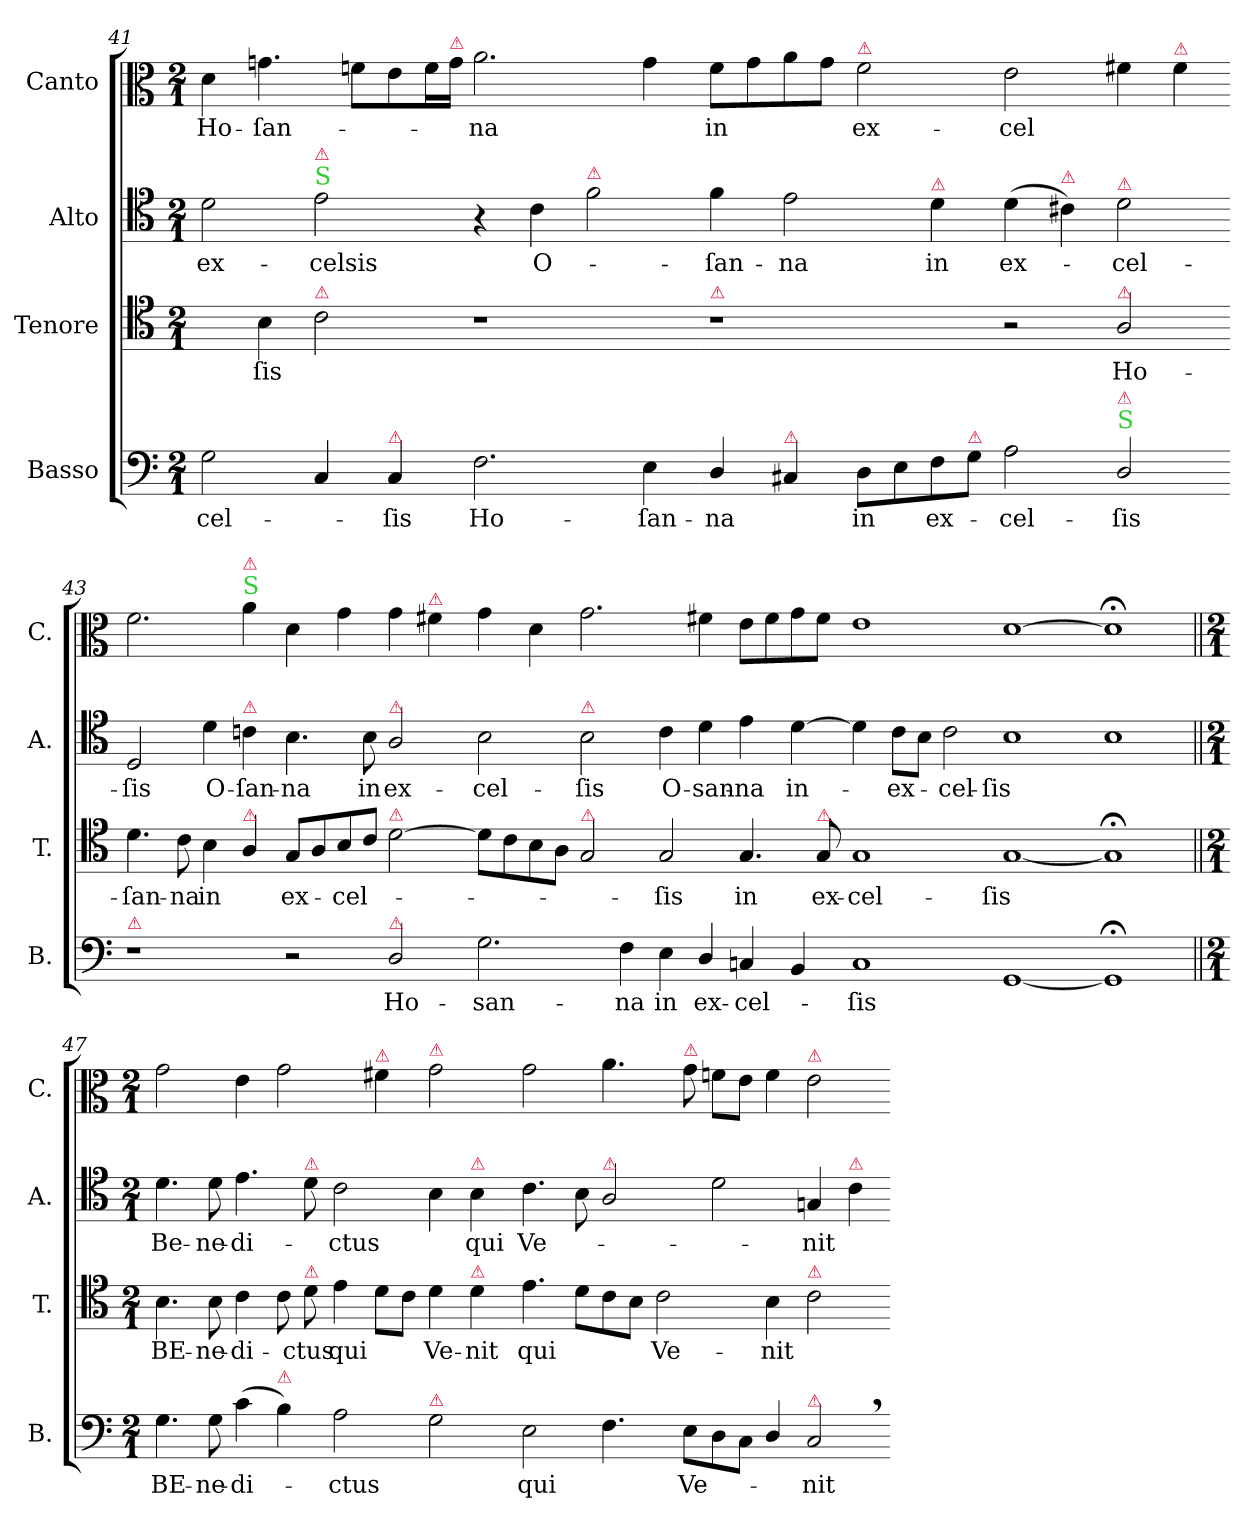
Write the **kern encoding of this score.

**kern	**text	**kern	**text	**kern	**text	**kern	**text
*part4	*part4	*part3	*part3	*part2	*part2	*part1	*part1
*staff4	*staff4	*staff3	*staff3	*staff2	*staff2	*staff1	*staff1
*I"Basso	*	*I"Tenore	*	*I"Alto	*	*I"Canto	*
*I'B.	*	*I'T.	*	*I'A.	*	*I'C.	*
*clefF4	*	*clefC4	*	*clefC4	*	*clefC3	*
*k[]	*	*k[]	*	*k[]	*	*k[]	*
*M2/1	*	*M2/1	*	*M2/1	*	*M2/1	*
=41	=41	=41	=41	=41	=41	=41	=41
!	!LO:LY:i	!	!	!	!LO:LY:i	!	!
2G\	-cel-	4ryy	.	2d\	ex-	4d\	Ho-
.	.	4B\	-ſis	.	.	4.gn\	-ſan-
!	!	!	!	!LO:TX:a:color=limegreen:t=S	!	!	!
!	!	!	!	!LO:TX:a:color=crimson:t=⚠	!	!	!
!	!	!LO:TX:a:color=crimson:t=⚠	!	!	!	!	!
!	!	!	!	!	!LO:LY:i	!	!
4C/	.	2c\	.	2e\	-celsis	.	.
.	.	.	.	.	.	8fn\L	.
!LO:TX:a:color=crimson:t=⚠	!	!	!	!	!	!	!
!	!LO:LY:i	!	!	!	!	!	!
4C/	-ſis	.	.	.	.	8e\	.
.	.	.	.	.	.	16f\L	.
!	!	!	!	!	!	!LO:TX:a:color=crimson:t=⚠	!
.	.	.	.	.	.	16g\JJ	.
2.F\	Ho-	1r	.	4r	.	2.a\	-na
.	.	.	.	4c\	O-	.	.
!	!	!	!	!LO:TX:a:color=crimson:t=⚠	!	!	!
.	.	.	.	2f\	.	.	.
4E\	-ſan-	.	.	.	.	4g\	.
=42-	=42-	=42-	=42-	=42-	=42-	=42-	=42-
!	!	!LO:TX:a:color=crimson:t=⚠	!	!	!	!	!
4D/	-na	1r	.	4f\	-ſan-	8f\L	in
.	.	.	.	.	.	8g\	.
!LO:TX:a:color=crimson:t=⚠	!	!	!	!	!	!	!
4C#X/	.	.	.	2e\	-na	8a\	.
.	.	.	.	.	.	8g\J	.
!	!	!	!	!	!	!LO:TX:a:color=crimson:t=⚠	!
8D\L	in	.	.	.	.	2f\	ex-
8E\	.	.	.	.	.	.	.
!	!	!	!	!LO:TX:a:color=crimson:t=⚠	!	!	!
8F\	ex-	.	.	4d\	in	.	.
!LO:TX:a:color=crimson:t=⚠	!	!	!	!	!	!	!
8G\J	.	.	.	.	.	.	.
2A\	-cel-	2r	.	(4d\	ex-	2e\	-cel
!	!	!	!	!LO:TX:a:color=crimson:t=⚠	!	!	!
.	.	.	.	4c#X\)	.	.	.
!	!	!	!	!LO:TX:a:color=crimson:t=⚠	!	!	!
!	!	!LO:TX:a:color=crimson:t=⚠	!	!	!	!	!
!LO:TX:a:color=limegreen:t=S	!	!	!	!	!	!	!
!LO:TX:a:color=crimson:t=⚠	!	!	!	!	!	!	!
2D/	-ſis	2A/	Ho-	2d\	-cel-	4f#X\	.
!	!	!	!	!	!	!LO:TX:a:color=crimson:t=⚠	!
.	.	.	.	.	.	4f#\	.
=43-	=43-	=43-	=43-	=43-	=43-	=43-	=43-
!LO:TX:a:color=crimson:t=⚠	!	!	!	!	!	!	!
1r	.	4.d\	-ſan-	2D/	-ſis	2.f#\	.
.	.	8c\	-na	.	.	.	.
!	!	!	!	!	!LO:LY:i	!	!
.	.	4B\	in	4d\	O-	.	.
!	!	!	!	!	!	!LO:TX:a:color=limegreen:t=S	!
!	!	!	!	!	!	!LO:TX:a:color=crimson:t=⚠	!
!	!	!	!	!LO:TX:a:color=crimson:t=⚠	!	!	!
!	!	!LO:TX:a:color=crimson:t=⚠	!	!	!	!	!
!	!	!	!	!	!LO:LY:i	!	!
.	.	4A/	.	4cn\	-ſan-	4a\	.
!	!	!	!	!	!LO:LY:i	!	!
2r	.	8G/L	ex-	4.B\	-na	4d\	.
.	.	8A/	.	.	.	.	.
.	.	8B/	-cel-	.	.	4g\	.
!	!	!	!	!	!LO:LY:i	!	!
.	.	8c/J	.	8B\	in	.	.
!	!	!	!	!LO:TX:a:color=crimson:t=⚠	!	!	!
!	!	!LO:TX:a:color=crimson:t=⚠	!	!	!	!	!
!LO:TX:a:color=crimson:t=⚠	!	!	!	!	!	!	!
!	!LO:LY:i	!	!	!	!LO:LY:i	!	!
2D/	Ho-	[2d\	.	2A/	ex-	4g\	.
!	!	!	!	!	!	!LO:TX:a:color=crimson:t=⚠	!
.	.	.	.	.	.	4f#X\	.
=44-	=44-	=44-	=44-	=44-	=44-	=44-	=44-
!	!LO:LY:i	!	!	!	!LO:LY:i	!	!
2.G\	-san-	8d\L]	.	2B\	-cel-	4g\	.
.	.	8c\	.	.	.	.	.
.	.	8B\	.	.	.	4d\	.
.	.	8A\J	.	.	.	.	.
!	!	!	!	!LO:TX:a:color=crimson:t=⚠	!	!	!
!	!	!LO:TX:a:color=crimson:t=⚠	!	!	!	!	!
!	!	!	!	!	!LO:LY:i	!	!
.	.	2G/	.	2B\	-ſis	2.g\	.
!	!LO:LY:i	!	!	!	!	!	!
4F\	-na	.	.	.	.	.	.
!	!LO:LY:i	!	!	!	!LO:LY:i	!	!
4E\	in	2G/	-ſis	4c\	O-	.	.
!	!LO:LY:i	!	!	!	!LO:LY:i	!	!
4D/	ex-	.	.	4d\	-san-	4f#X\	.
!	!LO:LY:i	!	!	!	!LO:LY:i	!	!
4Cn/	-cel-	4.G/	in	4e\	-na	8e\L	.
.	.	.	.	.	.	8f#\	.
!	!	!	!	!	!LO:LY:i	!	!
4BB/	.	.	.	[4d\	in-	8g\	.
!	!	!LO:TX:a:color=crimson:t=⚠	!	!	!	!	!
.	.	8G/	ex-	.	.	8f#\J	.
=45-	=45-	=45-	=45-	=45-	=45-	=45-	=45-
!	!LO:LY:i	!	!	!	!	!	!
1C/	-ſis	1G/	-cel-	4d\]	.	1e\	.
!	!	!	!	!	!LO:LY:i	!	!
.	.	.	.	8c\L	-ex-	.	.
.	.	.	.	8B\J	.	.	.
!	!	!	!	!	!LO:LY:i	!	!
.	.	.	.	2c\	-cel-	.	.
!	!	!	!	!	!LO:LY:i	!	!
[1GG/	.	[1G/	-ſis	1B\	-ſis	[1d\	.
=46-	=46-	=46-	=46-	=46-	=46-	=46-	=46-
1GG;</]	.	1G;</]	.	1B\	.	1d;\]	.
=47||	=47||	=47||	=47||	=47||	=47||	=47||	=47||
*M2/1	*	*M2/1	*	*M2/1	*	*M2/1	*
4.G\	BE-	4.B\	BE-	4.d\	Be-	2g\	.
8G\	-ne-	8B\	-ne-	8d\	-ne-	.	.
(4c\	-di-	4c\	-di-	4.e\	-di-	4e\	.
!LO:TX:a:color=crimson:t=⚠	!	!	!	!	!	!	!
4B\)	.	8c\	.	.	.	2g\	.
!	!	!	!	!LO:TX:a:color=crimson:t=⚠	!	!	!
!	!	!LO:TX:a:color=crimson:t=⚠	!	!	!	!	!
.	.	8d\	-ctus	8d\	.	.	.
2A\	-ctus	4e\	qui	2c\	-ctus	.	.
!	!	!	!	!	!	!LO:TX:a:color=crimson:t=⚠	!
.	.	8d\L	.	.	.	4f#X\	.
.	.	8c\J	.	.	.	.	.
!	!	!	!	!	!	!LO:TX:a:color=crimson:t=⚠	!
!LO:TX:a:color=crimson:t=⚠	!	!	!	!	!	!	!
2G\	.	4d\	Ve-	4B\	.	2g\	.
!	!	!	!	!LO:TX:a:color=crimson:t=⚠	!	!	!
!	!	!LO:TX:a:color=crimson:t=⚠	!	!	!	!	!
.	.	4d\	-nit	4B\	qui	.	.
=48-	=48-	=48-	=48-	=48-	=48-	=48-	=48-
2E\	qui	4.e\	qui	4.c\	Ve-	2g\	.
.	.	8d\L	.	8B\	.	.	.
!	!	!	!	!LO:TX:a:color=crimson:t=⚠	!	!	!
4.F\	.	8c\	.	2A/	.	4.a\	.
.	.	8B\J	.	.	.	.	.
.	.	2c\	Ve-	.	.	.	.
!	!	!	!	!	!	!LO:TX:a:color=crimson:t=⚠	!
8E\L	Ve-	.	.	.	.	8g\	.
8D\	.	.	.	2d\	.	8fn\L	.
8C\J	.	.	.	.	.	8e\J	.
4D/	.	4B\	-nit	.	.	4f\	.
!	!	!	!	!	!	!LO:TX:a:color=crimson:t=⚠	!
!	!	!LO:TX:a:color=crimson:t=⚠	!	!	!	!	!
!LO:TX:a:color=crimson:t=⚠	!	!	!	!	!	!	!
2C,/	-nit	2c\	.	4Gn/	-nit	2e\	.
!	!	!	!	!LO:TX:a:color=crimson:t=⚠	!	!	!
.	.	.	.	4c\	.	.	.
=-	=-	=-	=-	=-	=-	=-	=-
*-	*-	*-	*-	*-	*-	*-	*-
